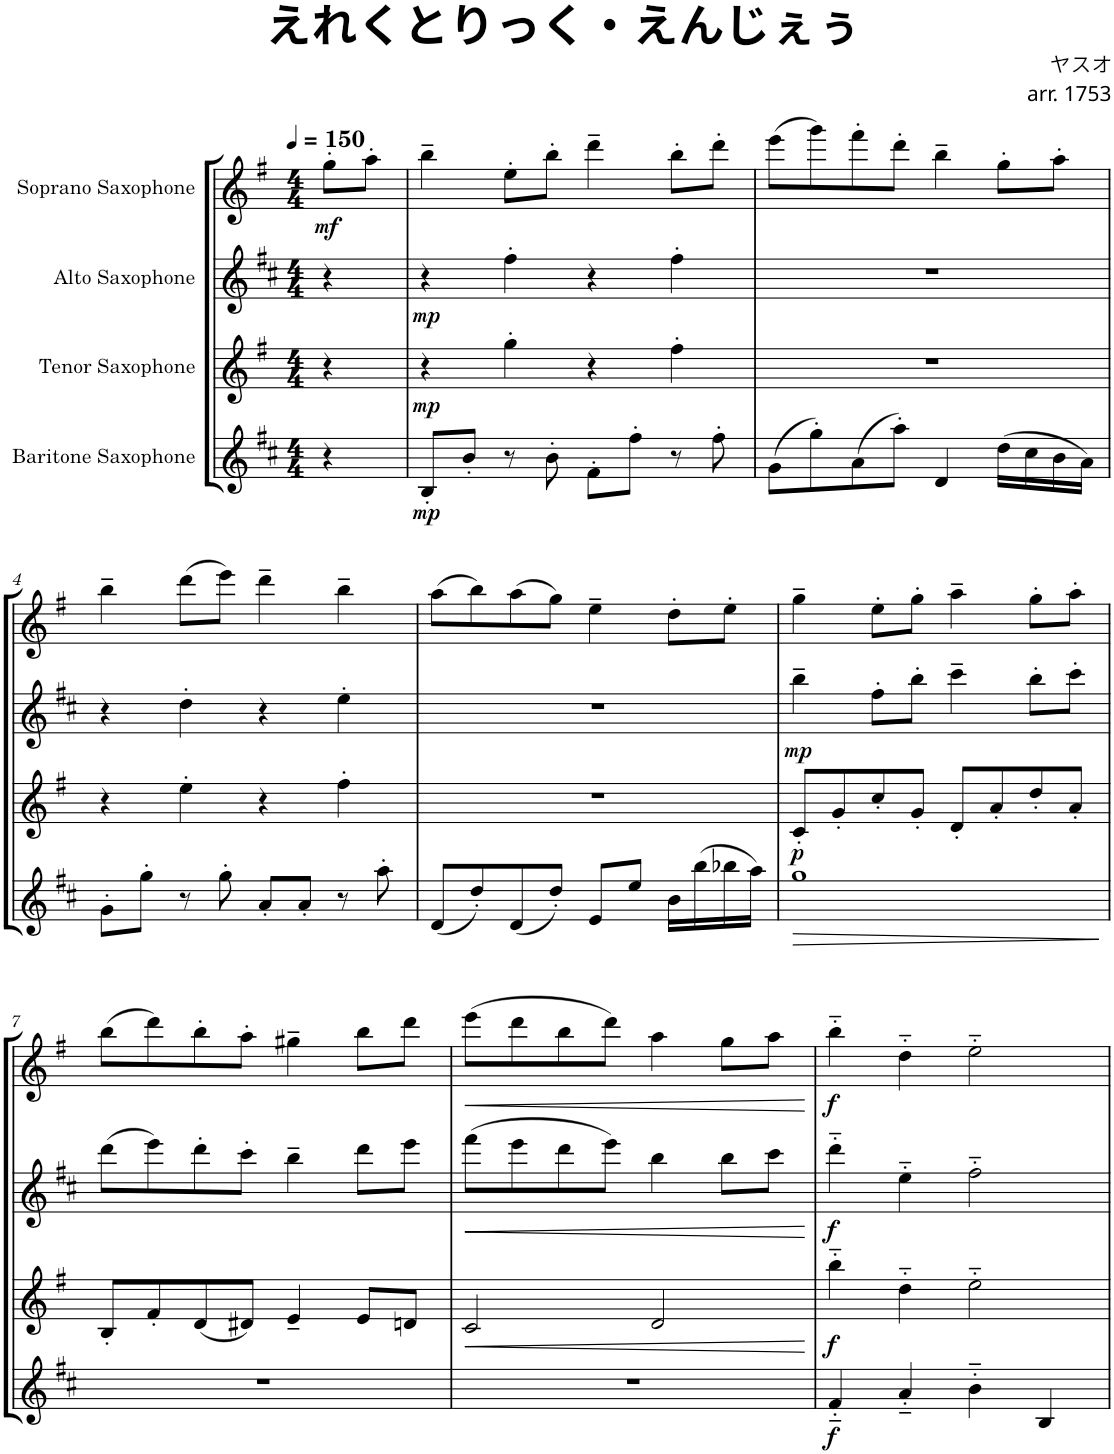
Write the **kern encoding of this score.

**kern	**dynam	**kern	**dynam	**kern	**dynam	**kern	**dynam
*part4	*part4	*part3	*part3	*part2	*part2	*part1	*part1
*staff4	*staff4	*staff3	*staff3	*staff2	*staff2	*staff1	*staff1
*I"Baritone Saxophone	*	*I"Tenor Saxophone	*	*I"Alto Saxophone	*	*I"Soprano Saxophone	*
*I'Bar Sax	*	*I'T Sax	*	*I'A Sax	*	*I'S Sax	*
*clefG2	*	*clefG2	*	*clefG2	*	*clefG2	*
*Trd12c21	*	*Trd8c14	*	*Trd5c9	*	*Trd1c2	*
*k[f#c#]	*	*k[f#]	*	*k[f#c#]	*	*k[f#]	*
*M4/4	*	*M4/4	*	*M4/4	*	*M4/4	*
*MM150	*	*MM150	*	*MM150	*	*MM150	*
=1	=1	=1	=1	=1	=1	=1	=1
!	!	!	!	!	!	!	!LO:DY:b
4r	.	4r	.	4r	.	8gg'\L	mf
.	.	.	.	.	.	8aa'\J	.
=2	=2	=2	=2	=2	=2	=2	=2
!	!LO:DY:b	!	!LO:DY:b	!	!LO:DY:b	!	!
8B'/L	mp	4r	mp	4r	mp	4bb~\	.
8b'/J	.	.	.	.	.	.	.
8r	.	4gg'\	.	4ff#'\	.	8ee'\L	.
8b'\	.	.	.	.	.	8bb'\J	.
8f#'\L	.	4r	.	4r	.	4ddd~\	.
8ff#'\J	.	.	.	.	.	.	.
8r	.	4ff#'\	.	4ff#'\	.	8bb'\L	.
8ff#'\	.	.	.	.	.	8ddd'\J	.
=3	=3	=3	=3	=3	=3	=3	=3
(8g\L	.	1r	.	1r	.	(8eee\L	.
8gg'\)	.	.	.	.	.	8ggg\)	.
(8a\	.	.	.	.	.	8fff#'\	.
8aa'\J)	.	.	.	.	.	8ddd'\J	.
4d/	.	.	.	.	.	4bb~\	.
(16dd\LL	.	.	.	.	.	8gg'\L	.
16cc#\	.	.	.	.	.	.	.
16b\	.	.	.	.	.	8aa'\J	.
16a\JJ)	.	.	.	.	.	.	.
!!LO:LB:g=z
=4	=4	=4	=4	=4	=4	=4	=4
8g'\L	.	4r	.	4r	.	4bb~\	.
8gg'\J	.	.	.	.	.	.	.
8r	.	4ee'\	.	4dd'\	.	(8ddd\L	.
8gg'\	.	.	.	.	.	8eee\J)	.
8a'/L	.	4r	.	4r	.	4ddd~\	.
8a'/J	.	.	.	.	.	.	.
8r	.	4ff#'\	.	4ee'\	.	4bb~\	.
8aa'\	.	.	.	.	.	.	.
=5	=5	=5	=5	=5	=5	=5	=5
(8d/L	.	1r	.	1r	.	(8aa\L	.
8dd'/)	.	.	.	.	.	8bb\)	.
(8d/	.	.	.	.	.	(8aa\	.
8dd'/J)	.	.	.	.	.	8gg\J)	.
8e/L	.	.	.	.	.	4ee~\	.
8ee/J	.	.	.	.	.	.	.
16b\LL	.	.	.	.	.	8dd'\L	.
(16bb\	.	.	.	.	.	.	.
16bb-X\	.	.	.	.	.	8ee'\J	.
16aa\JJ)	.	.	.	.	.	.	.
=6	=6	=6	=6	=6	=6	=6	=6
!	!LO:HP:b	!	!LO:DY:b	!	!LO:DY:b	!	!
1gg	>	8c'/L	p	4bb~\	mp	4gg~\	.
.	.	8g'/	.	.	.	.	.
.	.	8cc'/	.	8ff#'\L	.	8ee'\L	.
.	.	8g'/J	.	8bb'\J	.	8gg'\J	.
.	.	8d'/L	.	4ccc#~\	.	4aa~\	.
.	.	8a'/	.	.	.	.	.
.	.	8dd'/	.	8bb'\L	.	8gg'\L	.
.	.	8a'/J	.	8ccc#'\J	.	8aa'\J	.
.	]	.	.	.	.	.	.
!!LO:LB:g=z
=7	=7	=7	=7	=7	=7	=7	=7
1r	.	8B'/L	.	(8ddd\L	.	(8bb\L	.
.	.	8f#'/	.	8eee\)	.	8ddd\)	.
.	.	(8d/	.	8ddd'\	.	8bb'\	.
.	.	8d#X/J)	.	8ccc#'\J	.	8aa'\J	.
.	.	4e~/	.	4bb~\	.	4gg#X~\	.
.	.	8e/L	.	8ddd\L	.	8bb\L	.
.	.	8dn/J	.	8eee\J	.	8ddd\J	.
=8	=8	=8	=8	=8	=8	=8	=8
!	!	!	!LO:HP:b	!	!LO:HP:b	!	!LO:HP:b
1r	.	2c/	<	(8fff#\L	<	(8eee\L	<
.	.	.	.	8eee\	.	8ddd\	.
.	.	.	.	8ddd\	.	8bb\	.
.	.	.	.	8eee\J)	.	8ddd\J)	.
.	.	2d/	.	4bb\	.	4aa\	.
.	.	.	.	8bb\L	.	8gg\L	.
.	.	.	.	8ccc#\J	.	8aa\J	.
.	.	.	[	.	[	.	[
=9	=9	=9	=9	=9	=9	=9	=9
!	!LO:DY:b	!	!LO:DY:b	!	!LO:DY:b	!	!LO:DY:b
4f#'~/	f	4bb\	f	4ddd\	f	4bb\	f
4a'~/	.	4dd\	.	4ee\	.	4dd\	.
4b'~\	.	2ee\	.	2ff#\	.	2ee\	.
4B/	.	.	.	.	.	.	.
=	=	=	=	=	=	=	=
*-	*-	*-	*-	*-	*-	*-	*-
